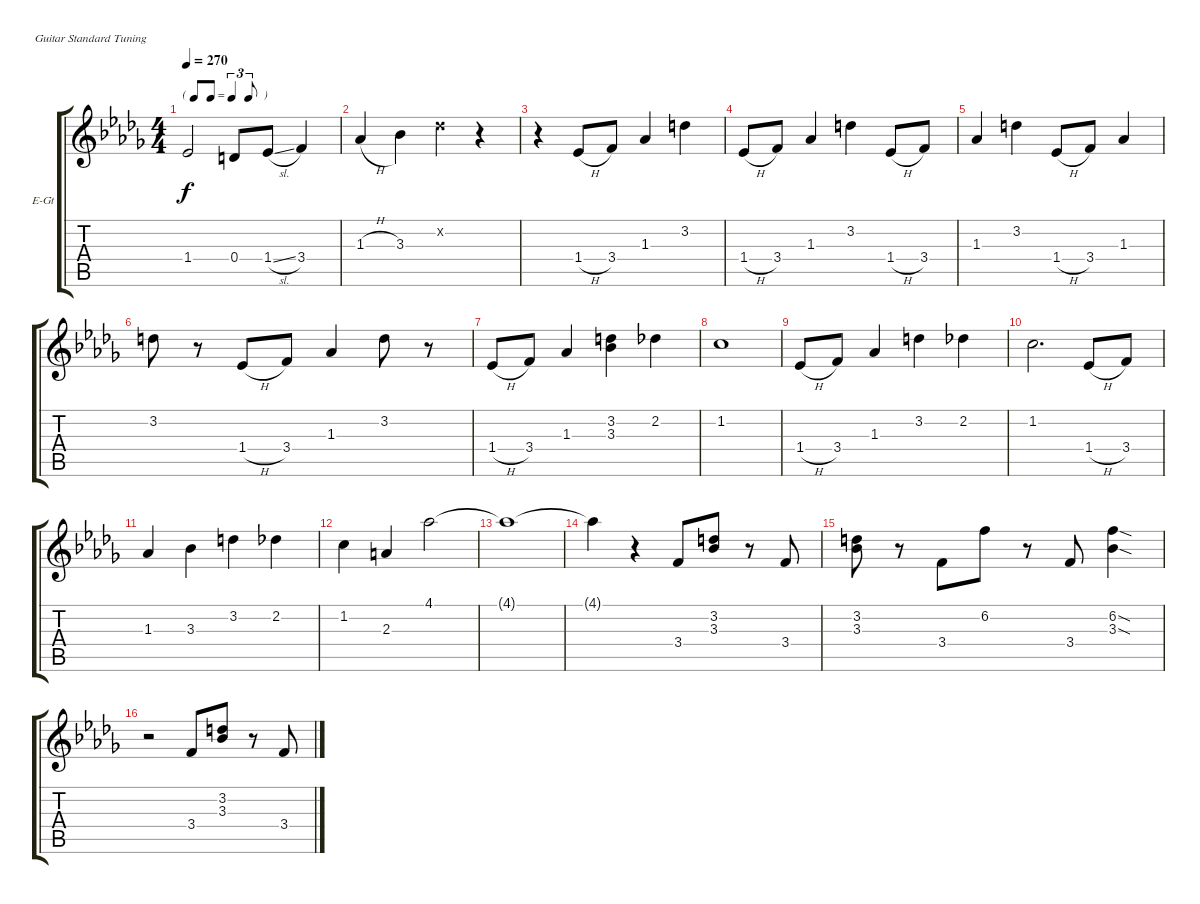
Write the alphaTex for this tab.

\defaultSystemsLayout 4
\bracketExtendMode groupsimilarinstruments
\firstSystemTrackNameOrientation horizontal
\otherSystemsTrackNameOrientation horizontal
\track ("Electric Guitar" "E-Gt") {multiBarRest instrument overdrivenguitar}
\staff {score tabs}
\tuning (E4 B3 G3 D3 A2 E2)
\ts (4 4)
\tf triplet8th
\tempo 270
\clef g2
\ks bbminor
1.4{t}.2{dy f} 0.4.8 1.4{sl}.8 3.4.4 |
1.3{h}.4 3.3.4 2.2{x}.4 r.4 |
r.4 1.4{h}.8 3.4.8 1.3.4 3.2.4 |
1.4{h}.8 3.4.8 1.3.4 3.2.4 1.4{h}.8 3.4.8 |
1.3.4 3.2.4 1.4{h}.8 3.4.8 1.3.4 |
3.2.8 r.8 1.4{h}.8 3.4.8 1.3.4 3.2.8 r.8 |
1.4{h}.8 3.4.8 1.3.4 (3.3 3.2).4 2.2.4 |
1.2.1 |
1.4{h}.8 3.4.8 1.3.4 3.2.4 2.2.4 |
1.2.2{d} 1.4{h}.8 3.4.8 |
1.3.4 3.3.4 3.2.4 2.2.4 |
1.2.4 2.3.4 4.1.2 |
4.1{t}.1 |
4.1{t}.4 r.4 3.4.8 (3.3 3.2).8 r.8 3.4.8 |
(3.3 3.2).8 r.8 3.4.8 6.2.8 r.8 3.4.8 (3.3{sod} 6.2{sod}).4 |
r.2 3.4.8 (3.3 3.2).8 r.8 3.4.8
